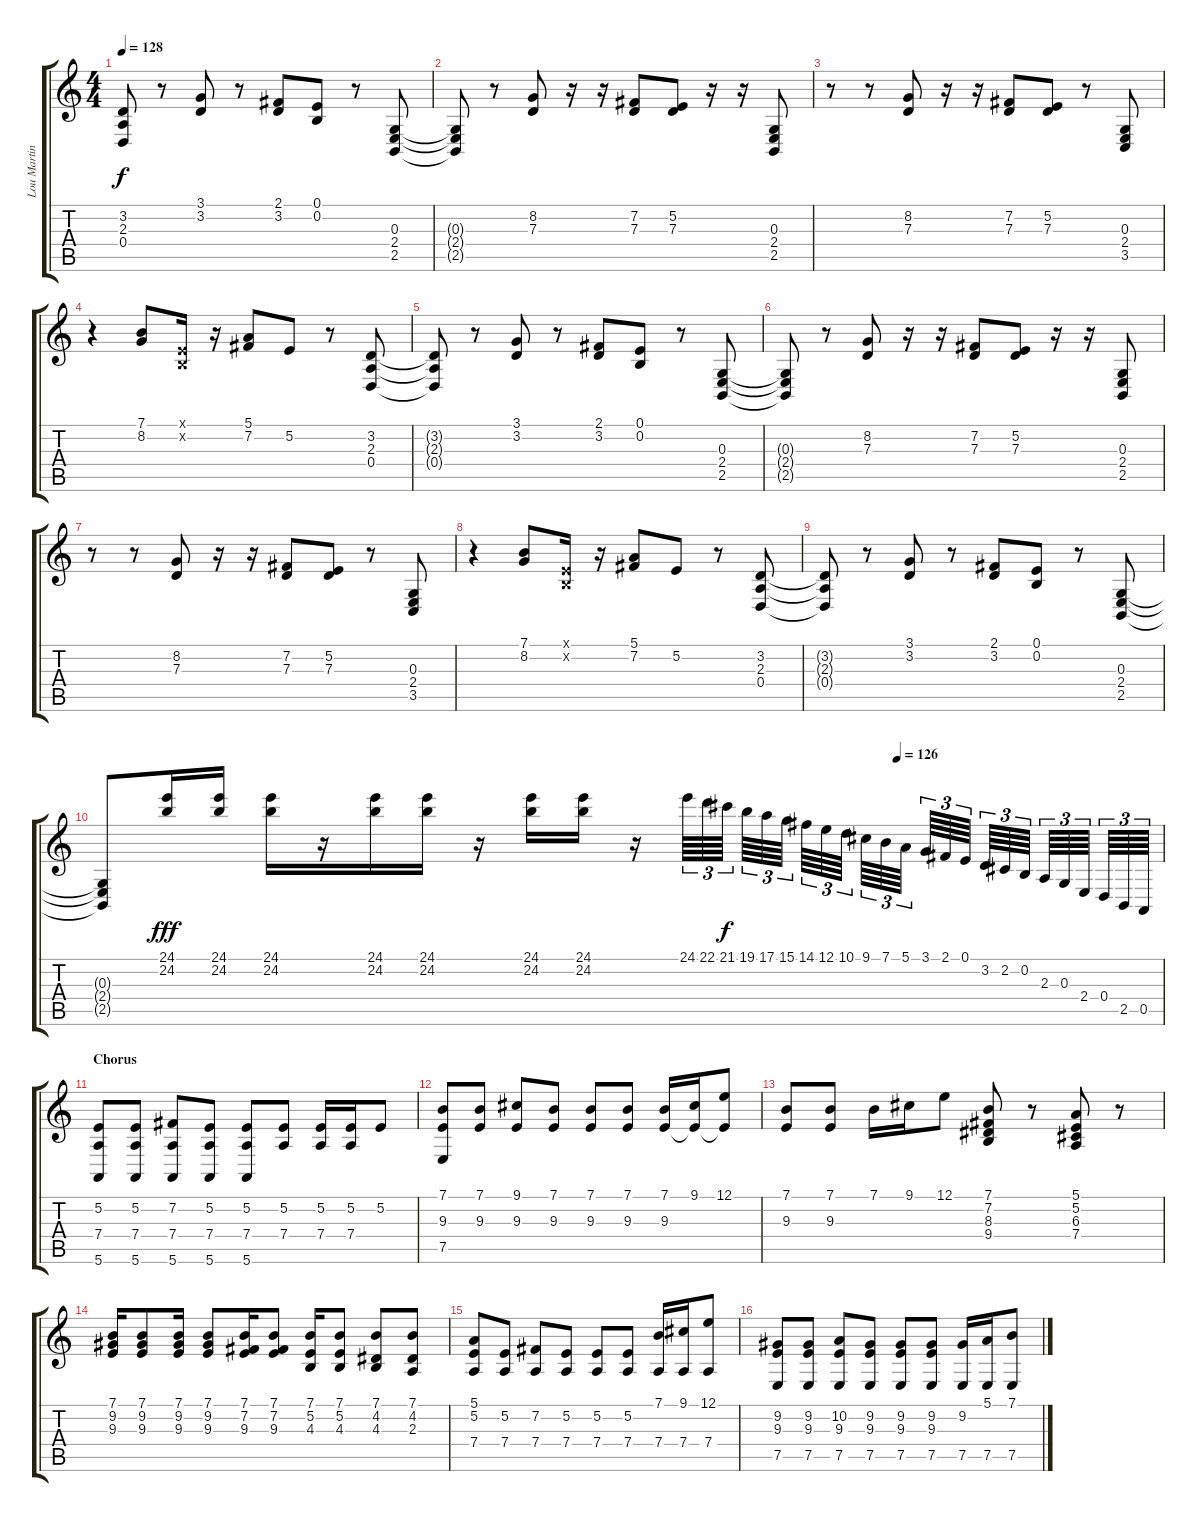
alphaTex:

\track ("Lou Martin" "Lou Martin") {instrument drawbarorgan}
\staff {score tabs}
\tuning (E4 B3 G3 D3 A2 E2) {hide}
\ts (4 4)
\tempo 128
\clef g2
\ks c
(3.2{t} 2.3{t} 0.4{t}).8{dy f} r.8 (3.1 3.2).8 r.8 (2.1 3.2).8 (0.1 0.2).8 r.8 (0.3 2.4 2.5).8 |
(0.3{t} 2.4{t} 2.5{t}).8 r.8 (8.2 7.3).8 r.16 r.16 (7.2 7.3).8 (5.2 7.3).8 r.16 r.16 (0.3 2.4 2.5).8 |
r.8 r.8 (8.2 7.3).8 r.16 r.16 (7.2 7.3).8 (5.2 7.3).8 r.8 (0.3 2.4 3.5).8 |
r.4 (7.1 8.2).8 (0.1{x} 0.2{x}).16 r.16 (5.1 7.2).8 5.2.8 r.8 (3.2 2.3 0.4).8 |
(3.2{t} 2.3{t} 0.4{t}).8 r.8 (3.1 3.2).8 r.8 (2.1 3.2).8 (0.1 0.2).8 r.8 (0.3 2.4 2.5).8 |
(0.3{t} 2.4{t} 2.5{t}).8 r.8 (8.2 7.3).8 r.16 r.16 (7.2 7.3).8 (5.2 7.3).8 r.16 r.16 (0.3 2.4 2.5).8 |
r.8 r.8 (8.2 7.3).8 r.16 r.16 (7.2 7.3).8 (5.2 7.3).8 r.8 (0.3 2.4 3.5).8 |
r.4 (7.1 8.2).8 (0.1{x} 0.2{x}).16 r.16 (5.1 7.2).8 5.2.8 r.8 (3.2 2.3 0.4).8 |
(3.2{t} 2.3{t} 0.4{t}).8 r.8 (3.1 3.2).8 r.8 (2.1 3.2).8 (0.1 0.2).8 r.8 (0.3 2.4 2.5).8 |
\tempo (126 0.75)
(0.3{t} 2.4{t} 2.5{t}).8 (24.1 24.2).16{dy fff} (24.1 24.2).16 (24.1 24.2).16 r.16 (24.1 24.2).16 (24.1 24.2).16 r.16 (24.1 24.2).16 (24.1 24.2).16 r.16 24.1.64{tu (3 2)} 22.1.64{tu (3 2)} 21.1.64{tu (3 2) dy f} 19.1.64{tu (3 2)} 17.1.64{tu (3 2)} 15.1.64{tu (3 2)} 14.1.64{tu (3 2)} 12.1.64{tu (3 2)} 10.1.64{tu (3 2)} 9.1.64{tu (3 2)} 7.1.64{tu (3 2)} 5.1.64{tu (3 2)} 3.1.64{tu (3 2)} 2.1.64{tu (3 2)} 0.1.64{tu (3 2)} 3.2.64{tu (3 2)} 2.2.64{tu (3 2)} 0.2.64{tu (3 2)} 2.3.64{tu (3 2)} 0.3.64{tu (3 2)} 2.4.64{tu (3 2)} 0.4.64{tu (3 2)} 2.5.64{tu (3 2)} 0.5.64{tu (3 2)} |
\section ("" "Chorus")
(5.2 7.4 5.6).8 (5.2 7.4 5.6).8 (7.2 7.4 5.6).8 (5.2 7.4 5.6).8 (5.2 7.4 5.6).8 (5.2 7.4).8 (5.2 7.4).16 (5.2 7.4).16 5.2.8 |
(7.1 9.3 7.5).8 (7.1 9.3).8 (9.1 9.3).8 (7.1 9.3).8 (7.1 9.3).8 (7.1 9.3).8 (7.1 9.3).16 (9.1 9.3{t}).16 (12.1 9.3{t}).8 |
(7.1 9.3).8 (7.1 9.3).8 7.1.16 9.1.16 12.1.8 (7.1 7.2 8.3 9.4).8 r.8 (5.1 5.2 6.3 7.4).8 r.8 |
(7.1 9.2 9.3).16 (7.1 9.2 9.3).8 (7.1 9.2 9.3).16 (7.1 9.2 9.3).8 (7.1 7.2 9.3).16 (7.1 7.2 9.3).8 (7.1 5.2 4.3).16 (7.1 5.2 4.3).8 (7.1 4.2 4.3).8 (7.1 4.2 2.3).8 |
(5.1 5.2 7.4).8 (5.2 7.4).8 (7.2 7.4).8 (5.2 7.4).8 (5.2 7.4).8 (5.2 7.4).8 (7.1 7.4).16 (9.1 7.4).16 (12.1 7.4).8 |
(9.2 9.3 7.5).8 (9.2 9.3 7.5).8 (10.2 9.3 7.5).8 (9.2 9.3 7.5).8 (9.2 9.3 7.5).8 (9.2 9.3 7.5).8 (9.2 7.5).16 (5.1 7.5).16 (7.1 7.5).8
